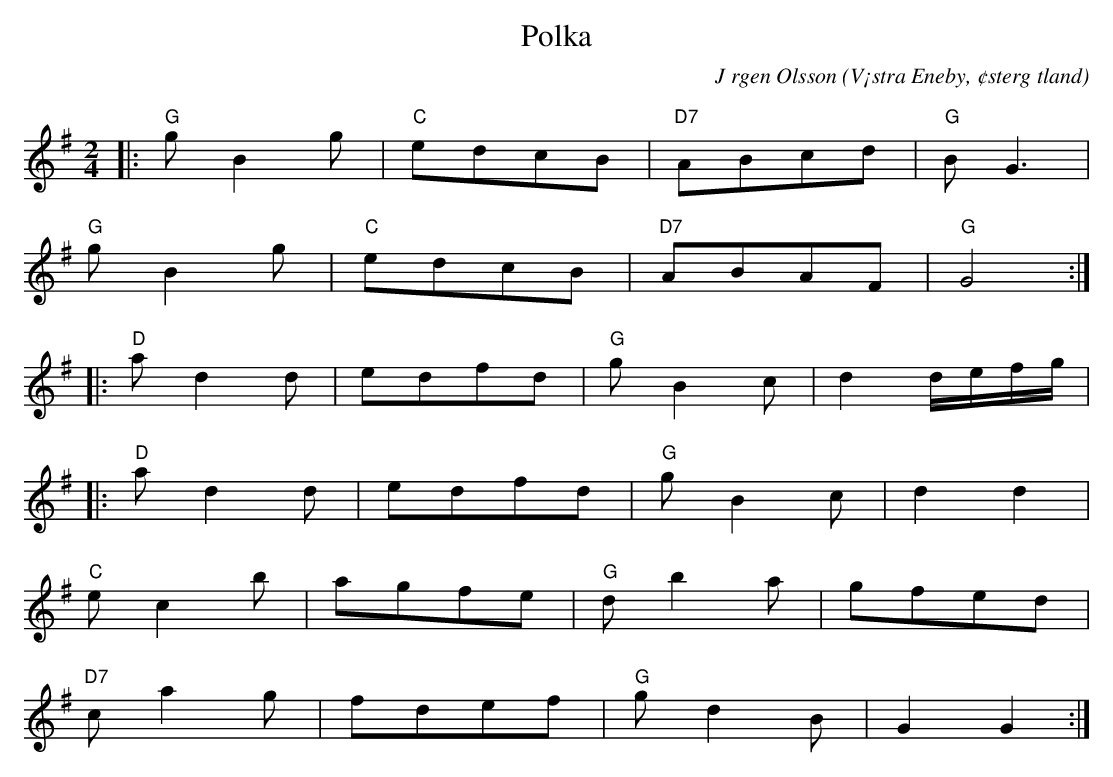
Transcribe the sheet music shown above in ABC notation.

X:1
T:Polka
C:J rgen Olsson
O:V¡stra Eneby, ¢sterg tland
Q:115
M:2/4
L:1/8
K:G
|:"G"gB2g|"C"edcB|"D7"ABcd|"G"B G3|
  "G"gB2g|"C"edcB|"D7"ABAF|"G"G4 :|
|:"D"ad2d|edfd   |"G"gB2c |d2d/2e/2f/2g/2|
|:"D"ad2d|edfd   |"G"gB2c |d2d2   |
"C" ec2b |agfe   |"G"db2a |gfed   |
"D7"ca2g |fdef   |"G"gd2B |G2G2   :|]
